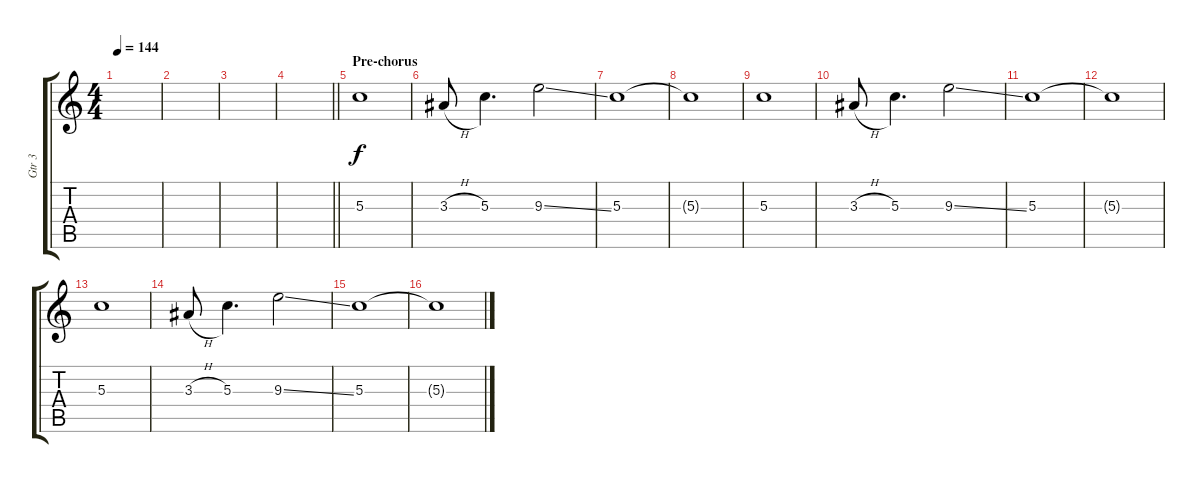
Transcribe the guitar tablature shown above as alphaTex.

\track ("Gtr 3" "Gtr 3") {instrument electricguitarjazz}
\staff {score tabs}
\tuning (E4 B3 G3 D3 A2 E2) {hide}
\ts (4 4)
\tempo 144
\clef g2
\ks c
|
|
|
\barLineRight lightlight
|
\section ("" "Pre-chorus")
5.3.1 |
3.3{h}.8 5.3.4{d} 9.3{ss}.2 |
5.3.1 |
5.3{t}.1 |
5.3.1 |
3.3{h}.8 5.3.4{d} 9.3{ss}.2 |
5.3.1 |
5.3{t}.1 |
5.3.1 |
3.3{h}.8 5.3.4{d} 9.3{ss}.2 |
5.3.1 |
5.3{t}.1
